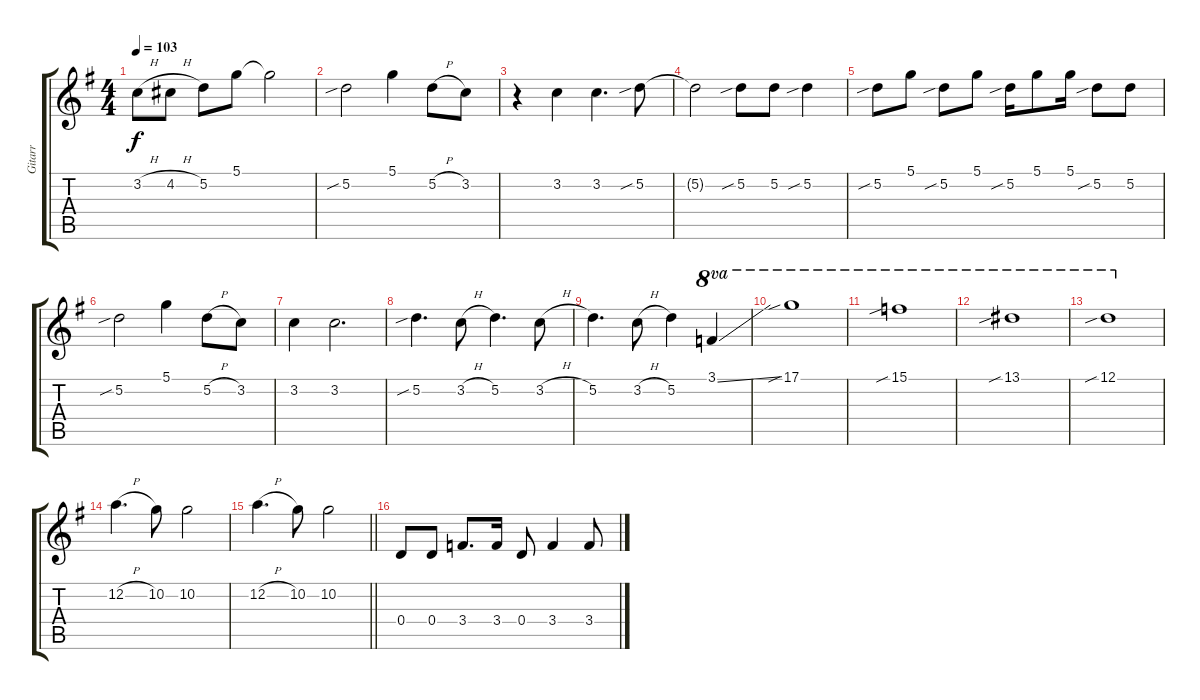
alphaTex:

\track ("Gitarr" "Gitarr") {instrument electricguitarjazz}
\staff {score tabs}
\tuning (D4 A3 Gb3 D3 A2 D2) {hide}
\ts (4 4)
\tempo 103
\clef g2
\ks g
3.2{h}.8{dy f} 4.2{h}.8 5.2.8 5.1.8 5.1{t}.2 |
5.2{sib}.2 5.1.4 5.2{h}.8 3.2.8 |
r.4 3.2.4 3.2.4{d} 5.2{sib}.8 |
5.2{t}.2 5.2{sib}.8 5.2.8 5.2{sib}.4 |
5.2{sib}.8 5.1.8 5.2{sib}.8 5.1.8 5.2{sib}.16 5.1.8 5.1.16 5.2{sib}.8 5.2.8 |
5.2{sib}.2 5.1.4 5.2{h}.8 3.2.8 |
3.2.4 3.2.2{d} |
5.2{sib}.4{d} 3.2{h}.8 5.2.4{d} 3.2{h}.8 |
5.2.4{d} 3.2{h}.8 5.2.4 3.1{ss}.4{ot 8va} |
17.1{sib}.1{ot 8va} |
15.1{sib}.1{ot 8va} |
13.1{sib}.1{ot 8va} |
12.1{sib}.1{ot 8va} |
12.2{h}.4{d} 10.2.8 10.2.2 |
\barLineRight lightlight
12.2{h}.4{d} 10.2.8 10.2.2 |
0.4.8{instrument electricguitarjazz} 0.4.8 3.4.8{d} 3.4.16 0.4.8 3.4.4 3.4.8
